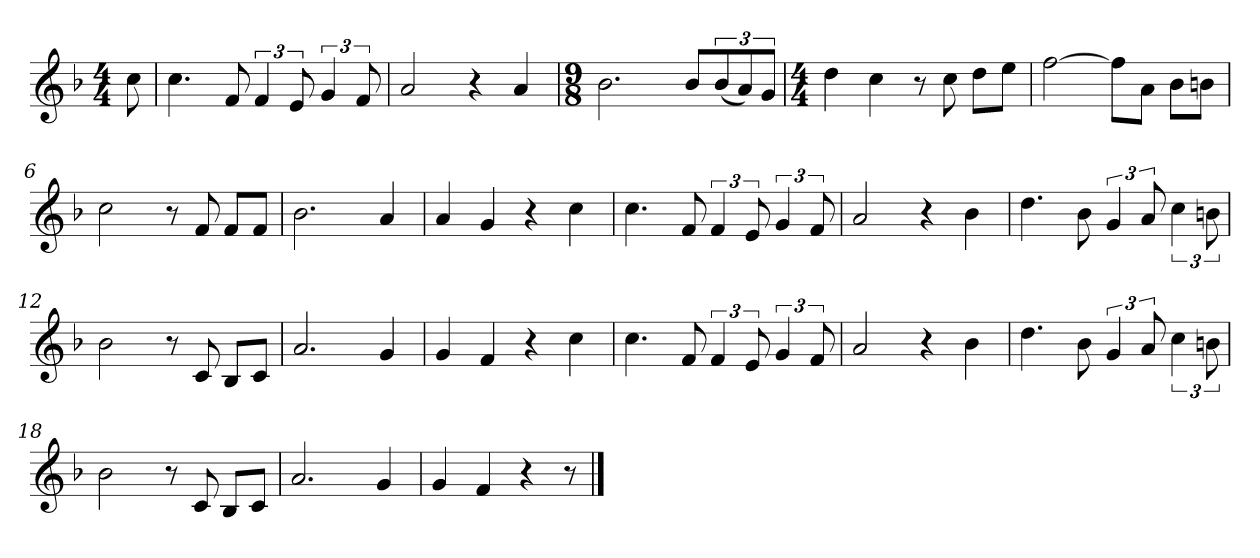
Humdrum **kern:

**kern
*part1
*staff1
*k[b-]
*M4/4
*MM120
=
8cc
=1
4.cc
8f
6f
12e
6g
12f
=2
2a
4r
4a
=3
*M9/8
2.b-
8b-L
(12b-
12a)
12gJ
=4
*M4/4
4dd
4cc
8r
8cc
8ddL
8eeJ
=5
[2ff
8ffL]
8aJ
8b-L
8bnJ
=6
2cc
8r
8f
8fL
8fJ
=7
2.b-
4a
=8
4a
4g
4r
4cc
=9
4.cc
8f
6f
12e
6g
12f
=10
2a
4r
4b-
=11
4.dd
8b-
6g
12a
6cc
12bn
=12
2b-
8r
8c
8B-L
8cJ
=13
2.a
4g
=14
4g
4f
4r
4cc
=15
4.cc
8f
6f
12e
6g
12f
=16
2a
4r
4b-
=17
4.dd
8b-
6g
12a
6cc
12bn
=18
2b-
8r
8c
8B-L
8cJ
=19
2.a
4g
=20
4g
4f
4r
8r
==
*-
